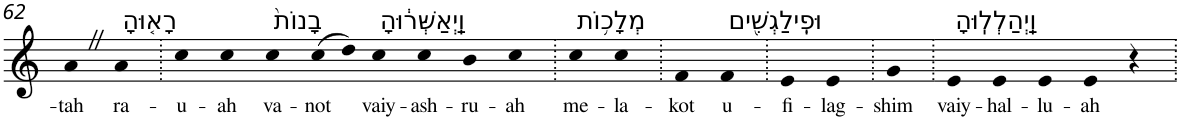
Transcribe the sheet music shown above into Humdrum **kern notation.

**kern	**text
*part1	*part1
*staff1	*staff1
*I"Piano	*
*I'Pno	*
!!LO:PB:g=z
*clefG2	*
*k[]	*
=62	=62
!	!LO:LY:b
4aZ	-tah
!LO:TX:a:t=רָא֤וּהָ	!
!	!LO:LY:b
4a	ra-
=63.	=63.
!	!LO:LY:b
4cc	-u-
!	!LO:LY:b
4cc	-ah
!LO:TX:a:t=בָנוֹת֙	!
!	!LO:LY:b
4cc	va-
!	!LO:LY:b
(>8cc	-not
8dd)	.
!LO:TX:a:t=וַֽיְאַשְּׁר֔וּהָ	!
!	!LO:LY:b
4cc	vaiy-
!	!LO:LY:b
4cc	-ash-
!	!LO:LY:b
4b	-ru-
!	!LO:LY:b
4cc	-ah
=64.	=64.
!LO:TX:a:t=מְלָכ֥וֹת	!
!	!LO:LY:b
4cc	me-
!	!LO:LY:b
4cc	-la-
=65.	=65.
!	!LO:LY:b
4f	-kot
!LO:TX:a:t=וּפִֽילַגְשִׁ֖ים	!
!	!LO:LY:b
4f	u-
=66.	=66.
!	!LO:LY:b
4e	-fi-
!	!LO:LY:b
4e	-lag-
=67.	=67.
!	!LO:LY:b
4g	-shim
=68.	=68.
!LO:TX:a:t=וַֽיְהַלְלֽוּהָ	!
!	!LO:LY:b
4e	vaiy-
!	!LO:LY:b
4e	-hal-
!	!LO:LY:b
4e	-lu-
!	!LO:LY:b
4e	-ah
4r	.
=.	=.
*-	*-
